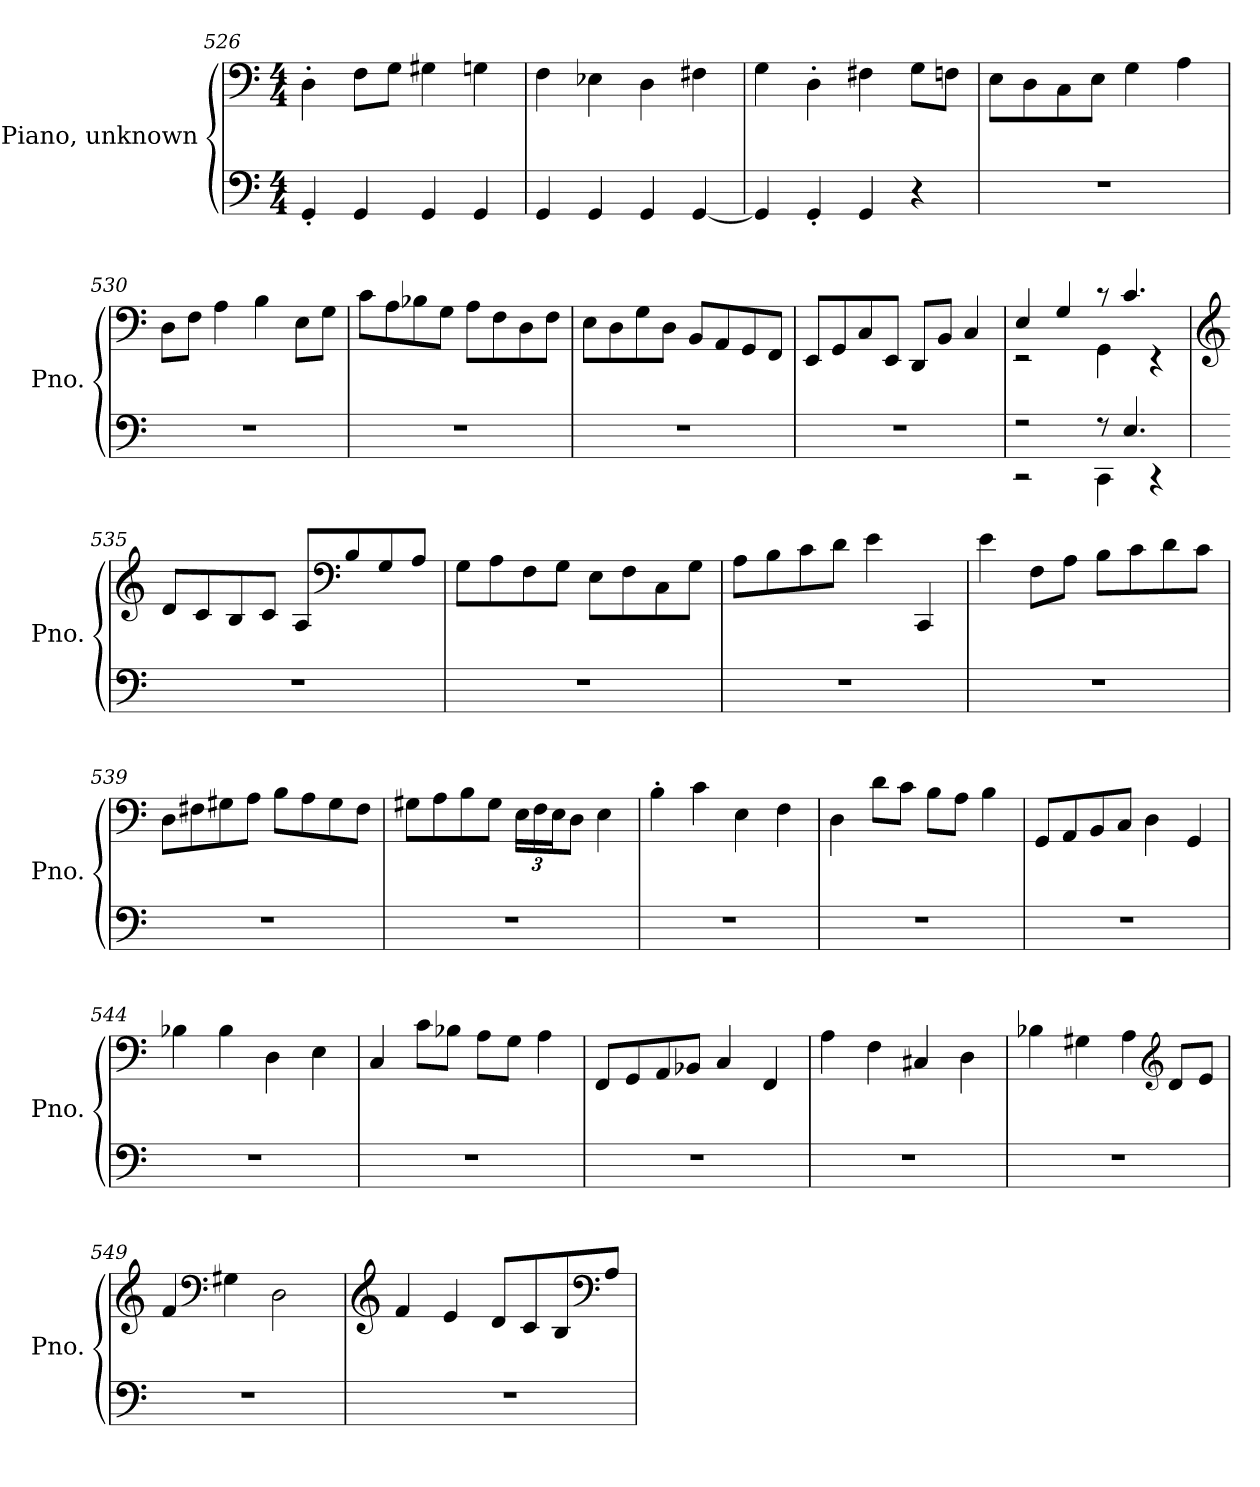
**kern	**kern
*part1	*part1
*staff2	*staff1
*I"Piano, unknown	*
*I'Pno.	*
*clefF4	*clefF4
*k[]	*k[]
*M4/4	*M4/4
=526	=526
4GG'/	4D'\
4GG/	8F\L
.	8G\J
4GG/	4G#X\
4GG/	4Gn\
=527	=527
4GG/	4F\
4GG/	4E-X\
4GG/	4D\
[4GG/	4F#X\
=528	=528
4GG/]	4G\
4GG'/	4D'\
4GG/	4F#X\
4r	8G\L
.	8Fn\J
!!LO:LB:g=z
=529	=529
1r	8E\L
.	8D\
.	8C\
.	8E\J
.	4G\
.	4A\
=530	=530
1r	8D\L
.	8F\J
.	4A\
.	4B\
.	8E\L
.	8G\J
=531	=531
1r	8c\L
.	8A\
.	8B-X\
.	8G\J
.	8A\L
.	8F\
.	8D\
.	8F\J
=532	=532
1r	8E\L
.	8D\
.	8G\
.	8D\J
.	8BB/L
.	8AA/
.	8GG/
.	8FF/J
=533	=533
1r	8EE/L
.	8GG/
.	8C/
.	8EE/J
.	8DD/L
.	8BB/J
.	4C/
=534	=534
*^	*^
2r	2r	4E/	2r
.	.	4G/	.
8r	4CC\	8r	4GG\
4.E/	.	4.c/	.
.	4r	.	4r
*v	*v	*	*
*	*v	*v
!!LO:PB:g=z
=535	=535
*	*clefG2
1r	8d/L
.	8c/
.	8B/
.	8c/J
.	8A/L
*	*clefF4
.	8B/
.	8G/
.	8A/J
=536	=536
1r	8G\L
.	8A\
.	8F\
.	8G\J
.	8E\L
.	8F\
.	8C\
.	8G\J
=537	=537
1r	8A\L
.	8B\
.	8c\
.	8d\J
.	4e\
.	4CC/
=538	=538
1r	4e\
.	8F\L
.	8A\J
.	8B\L
.	8c\
.	8d\
.	8c\J
=539	=539
1r	8D\L
.	8F#X\
.	8G#X\
.	8A\J
.	8B\L
.	8A\
.	8G#\
.	8F#\J
!!LO:LB:g=z
=540	=540
1r	8G#X\L
.	8A\
.	8B\
.	8G#\J
*	*Xbrackettup
.	24E\LL
.	24F\
.	24E\J
.	8D\J
.	4E\
=541	=541
1r	4B'\
.	4c\
.	4E\
.	4F\
=542	=542
1r	4D\
.	8d\L
.	8c\J
.	8B\L
.	8A\J
.	4B\
=543	=543
1r	8GG/L
.	8AA/
.	8BB/
.	8C/J
.	4D\
.	4GG/
=544	=544
1r	4B-X\
.	4B-\
.	4D\
.	4E\
=545	=545
1r	4C/
.	8c\L
.	8B-X\J
.	8A\L
.	8G\J
.	4A\
!!LO:LB:g=z
=546	=546
1r	8FF/L
.	8GG/
.	8AA/
.	8BB-X/J
.	4C/
.	4FF/
=547	=547
1r	4A\
.	4F\
.	4C#X/
.	4D\
=548	=548
1r	4B-X\
.	4G#X\
.	4A\
*	*clefG2
.	8d/L
.	8e/J
=549	=549
1r	4f/
*	*clefF4
.	4G#X\
.	2D\
=550	=550
*	*clefG2
1r	4f/
.	4e/
.	8d/L
.	8c/
.	8B/
*	*clefF4
.	8A/J
=	=
*-	*-
